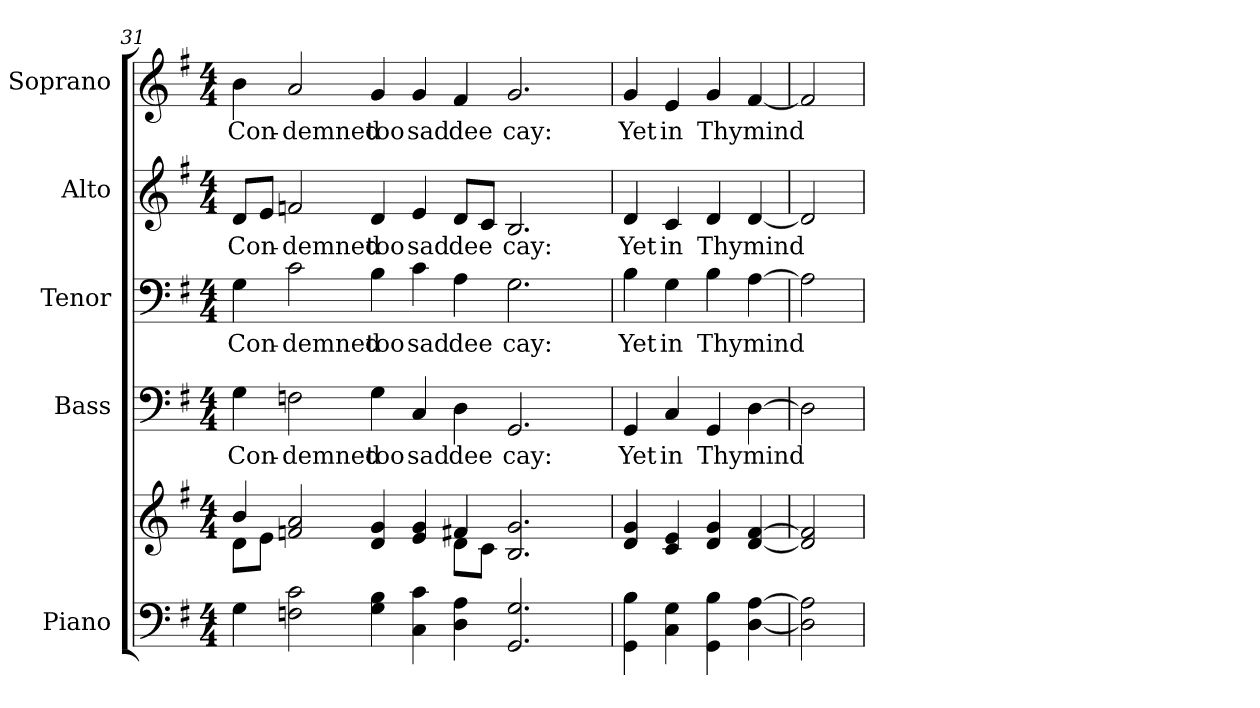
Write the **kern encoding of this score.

**kern	**kern	**kern	**text	**kern	**text	**kern	**text	**kern	**text
*part5	*part5	*part4	*part4	*part3	*part3	*part2	*part2	*part1	*part1
*staff6	*staff5	*staff4	*staff4	*staff3	*staff3	*staff2	*staff2	*staff1	*staff1
*I"Piano	*	*I"Bass	*	*I"Tenor	*	*I"Alto	*	*I"Soprano	*
*I'Pno.	*	*I'B.	*	*I'T.	*	*I'A.	*	*I'S.	*
!!LO:PB:g=z
*clefF4	*clefG2	*clefF4	*	*clefF4	*	*clefG2	*	*clefG2	*
*k[f#]	*k[f#]	*k[f#]	*	*k[f#]	*	*k[f#]	*	*k[f#]	*
*G:	*G:	*G:	*	*G:	*	*G:	*	*G:	*
*M4/4	*M4/4	*M4/4	*	*M4/4	*	*M4/4	*	*M4/4	*
=31	=31	=31	=31	=31	=31	=31	=31	=31	=31
*	*^	*	*	*	*	*	*	*	*
!	!	!	!	!LO:LY:b:color=#000000	!	!	!	!	!	!
!	!	!	!	!	!	!LO:LY:b:color=#000000	!	!	!	!
!	!	!	!	!	!	!	!	!LO:LY:b:color=#000000	!	!
!	!	!	!	!	!	!	!	!	!	!LO:LY:b:color=#000000
4Gi\	4bi/	8di\L	4Gi\	Con-	4Gi\	Con-	8di/L	Con-	4bi\	Con-
.	.	8ei\J	.	.	.	.	8ei/J	.	.	.
!	!	!	!	!LO:LY:b:color=#000000	!	!	!	!	!	!
!	!	!	!	!	!	!LO:LY:b:color=#000000	!	!	!	!
!	!	!	!	!	!	!	!	!LO:LY:b:color=#000000	!	!
!	!	!	!	!	!	!	!	!	!	!LO:LY:b:color=#000000
2Fni\ 2ci	2fni/ 2ai	4ryy	2Fni\	-demned	2ci\	-demned	2fni/	-demned	2ai/	-demned
.	.	2ryy	.	.	.	.	.	.	.	.
!	!	!	!	!LO:LY:b:color=#000000	!	!	!	!	!	!
!	!	!	!	!	!	!LO:LY:b:color=#000000	!	!	!	!
!	!	!	!	!	!	!	!	!LO:LY:b:color=#000000	!	!
!	!	!	!	!	!	!	!	!	!	!LO:LY:b:color=#000000
4Gi\ 4Bi	4di/ 4gi	.	4Gi\	too	4Bi\	too	4di/	too	4gi/	too
!	!	!	!	!LO:LY:b:color=#000000	!	!	!	!	!	!
!	!	!	!	!	!	!LO:LY:b:color=#000000	!	!	!	!
!	!	!	!	!	!	!	!	!LO:LY:b:color=#000000	!	!
!	!	!	!	!	!	!	!	!	!	!LO:LY:b:color=#000000
4Ci\ 4ci	4ei/ 4gi	4ryy	4Ci/	sad	4ci\	sad	4ei/	sad	4gi/	sad
!	!	!	!	!LO:LY:b:color=#000000	!	!	!	!	!	!
!	!	!	!	!	!	!LO:LY:b:color=#000000	!	!	!	!
!	!	!	!	!	!	!	!	!LO:LY:b:color=#000000	!	!
!	!	!	!	!	!	!	!	!	!	!LO:LY:b:color=#000000
4Di\ 4Ai	4f#Xi/	8di\L	4Di\	dee	4Ai\	dee	8di/L	dee	4f#i/	dee
.	.	8ci\J	.	.	.	.	8ci/J	.	.	.
!	!	!	!	!LO:LY:b:color=#000000	!	!	!	!	!	!
!	!	!	!	!	!	!LO:LY:b:color=#000000	!	!	!	!
!	!	!	!	!	!	!	!	!LO:LY:b:color=#000000	!	!
!	!	!	!	!	!	!	!	!	!	!LO:LY:b:color=#000000
2.GGi/ 2.Gi	2.Bi/ 2.gi	2ryy	2.GGi/	cay:	2.Gi\	cay:	2.Bi/	cay:	2.gi/	cay:
.	.	4ryy	.	.	.	.	.	.	.	.
*	*v	*v	*	*	*	*	*	*	*	*
!!LO:PB:g=z
=32	=32	=32	=32	=32	=32	=32	=32	=32	=32
*	*^	*	*	*	*	*	*	*	*
!	!	!	!	!LO:LY:b:color=#000000	!	!	!	!	!	!
*	*v	*v	*	*	*	*	*	*	*	*
*	*^	*	*	*	*	*	*	*	*
!	!	!	!	!	!	!LO:LY:b:color=#000000	!	!	!	!
*	*v	*v	*	*	*	*	*	*	*	*
*	*^	*	*	*	*	*	*	*	*
!	!	!	!	!	!	!	!	!LO:LY:b:color=#000000	!	!
*	*v	*v	*	*	*	*	*	*	*	*
*	*^	*	*	*	*	*	*	*	*
!	!	!	!	!	!	!	!	!	!	!LO:LY:b:color=#000000
*	*v	*v	*	*	*	*	*	*	*	*
4GGi\ 4Bi	4di/ 4gi	4GGi/	Yet	4Bi\	Yet	4di/	Yet	4gi/	Yet
!	!	!	!LO:LY:b:color=#000000	!	!	!	!	!	!
!	!	!	!	!	!LO:LY:b:color=#000000	!	!	!	!
!	!	!	!	!	!	!	!LO:LY:b:color=#000000	!	!
!	!	!	!	!	!	!	!	!	!LO:LY:b:color=#000000
4Ci\ 4Gi	4ci/ 4ei	4Ci/	in	4Gi\	in	4ci/	in	4ei/	in
!	!	!	!LO:LY:b:color=#000000	!	!	!	!	!	!
!	!	!	!	!	!LO:LY:b:color=#000000	!	!	!	!
!	!	!	!	!	!	!	!LO:LY:b:color=#000000	!	!
!	!	!	!	!	!	!	!	!	!LO:LY:b:color=#000000
4GGi\ 4Bi	4di/ 4gi	4GGi/	Thy	4Bi\	Thy	4di/	Thy	4gi/	Thy
!	!	!	!LO:LY:b:color=#000000	!	!	!	!	!	!
!	!	!	!	!	!LO:LY:b:color=#000000	!	!	!	!
!	!	!	!	!	!	!	!LO:LY:b:color=#000000	!	!
!	!	!	!	!	!	!	!	!	!LO:LY:b:color=#000000
[4Di\ [4Ai	[4di/ [4f#i	[4Di\	mind	[4Ai\	mind	[4di/	mind	[4f#i/	mind
=33	=33	=33	=33	=33	=33	=33	=33	=33	=33
2Di\] 2Ai]	2di/] 2f#i]	2Di\]	.	2Ai\]	.	2di/]	.	2f#i/]	.
=	=	=	=	=	=	=	=	=	=
*-	*-	*-	*-	*-	*-	*-	*-	*-	*-
